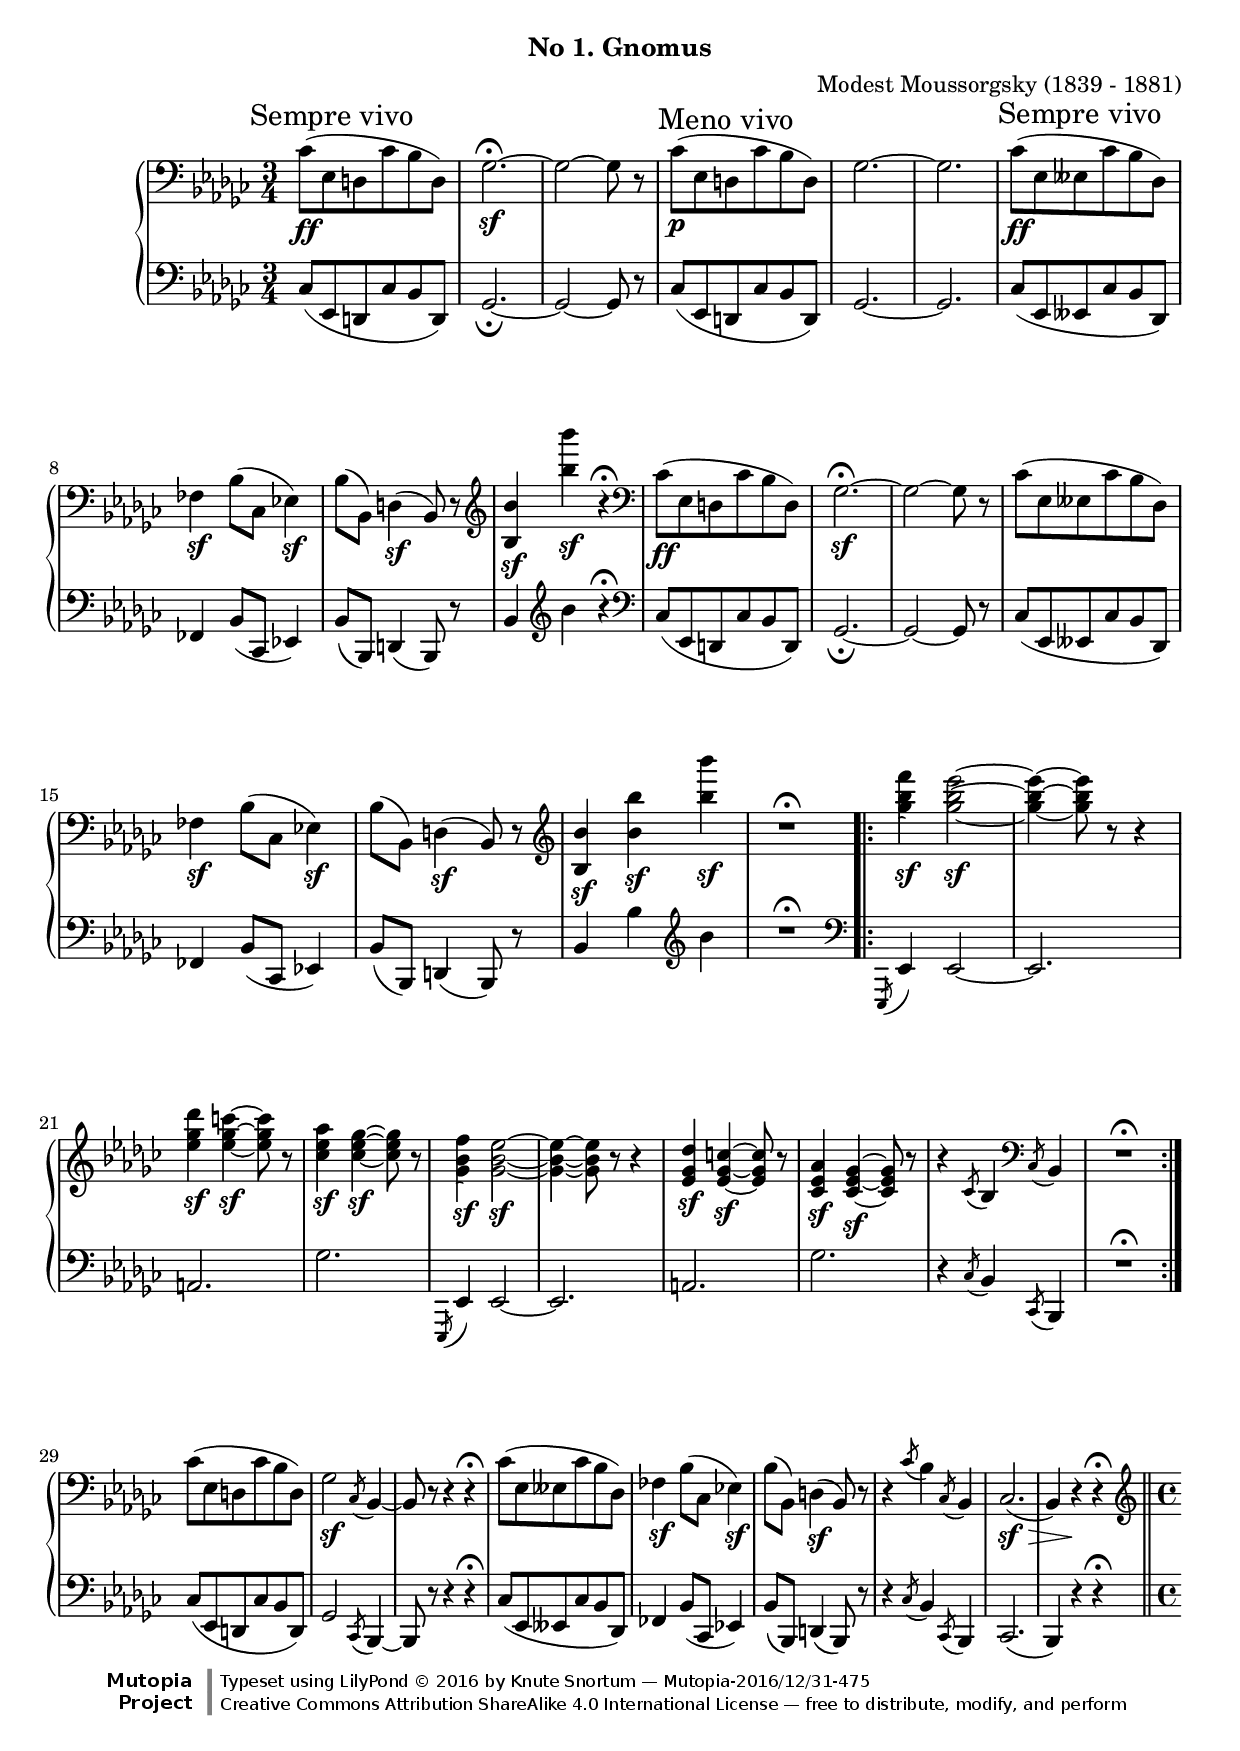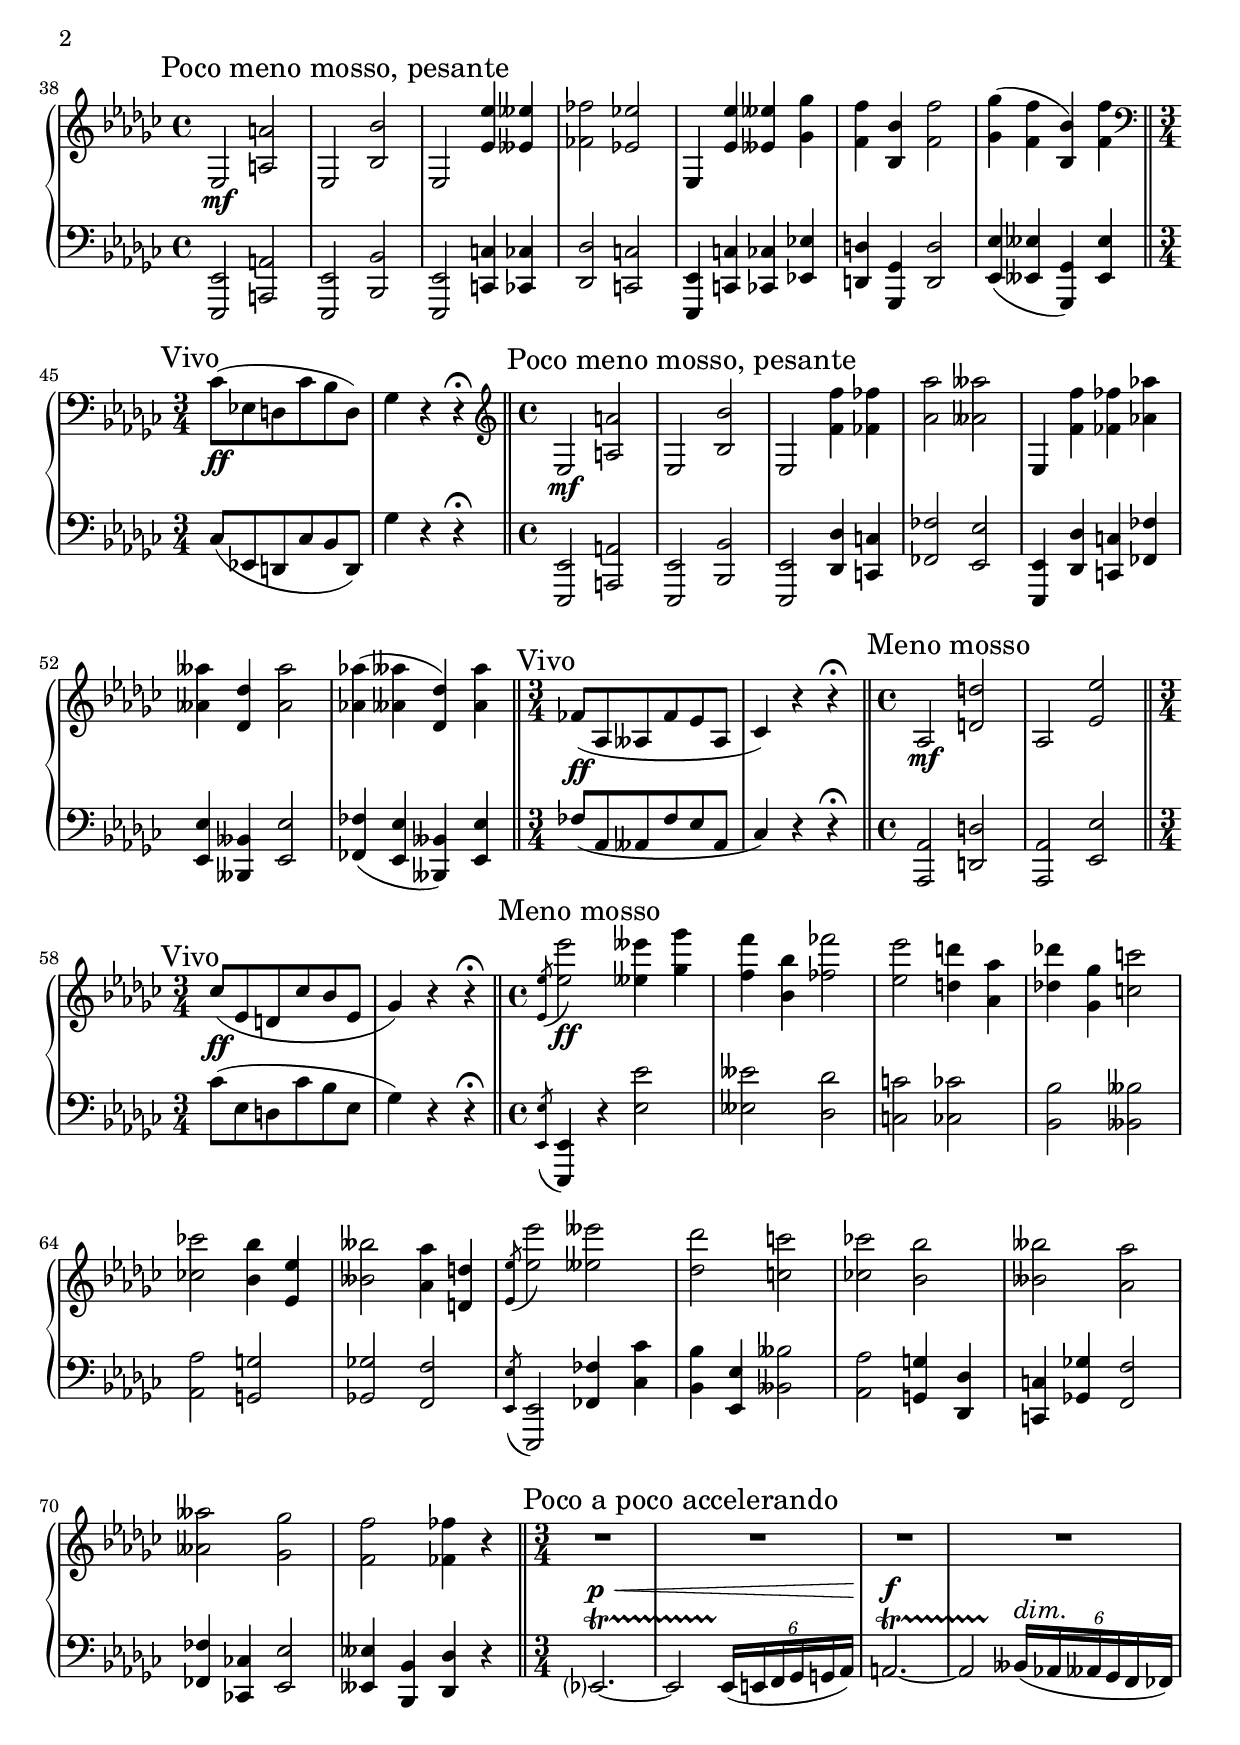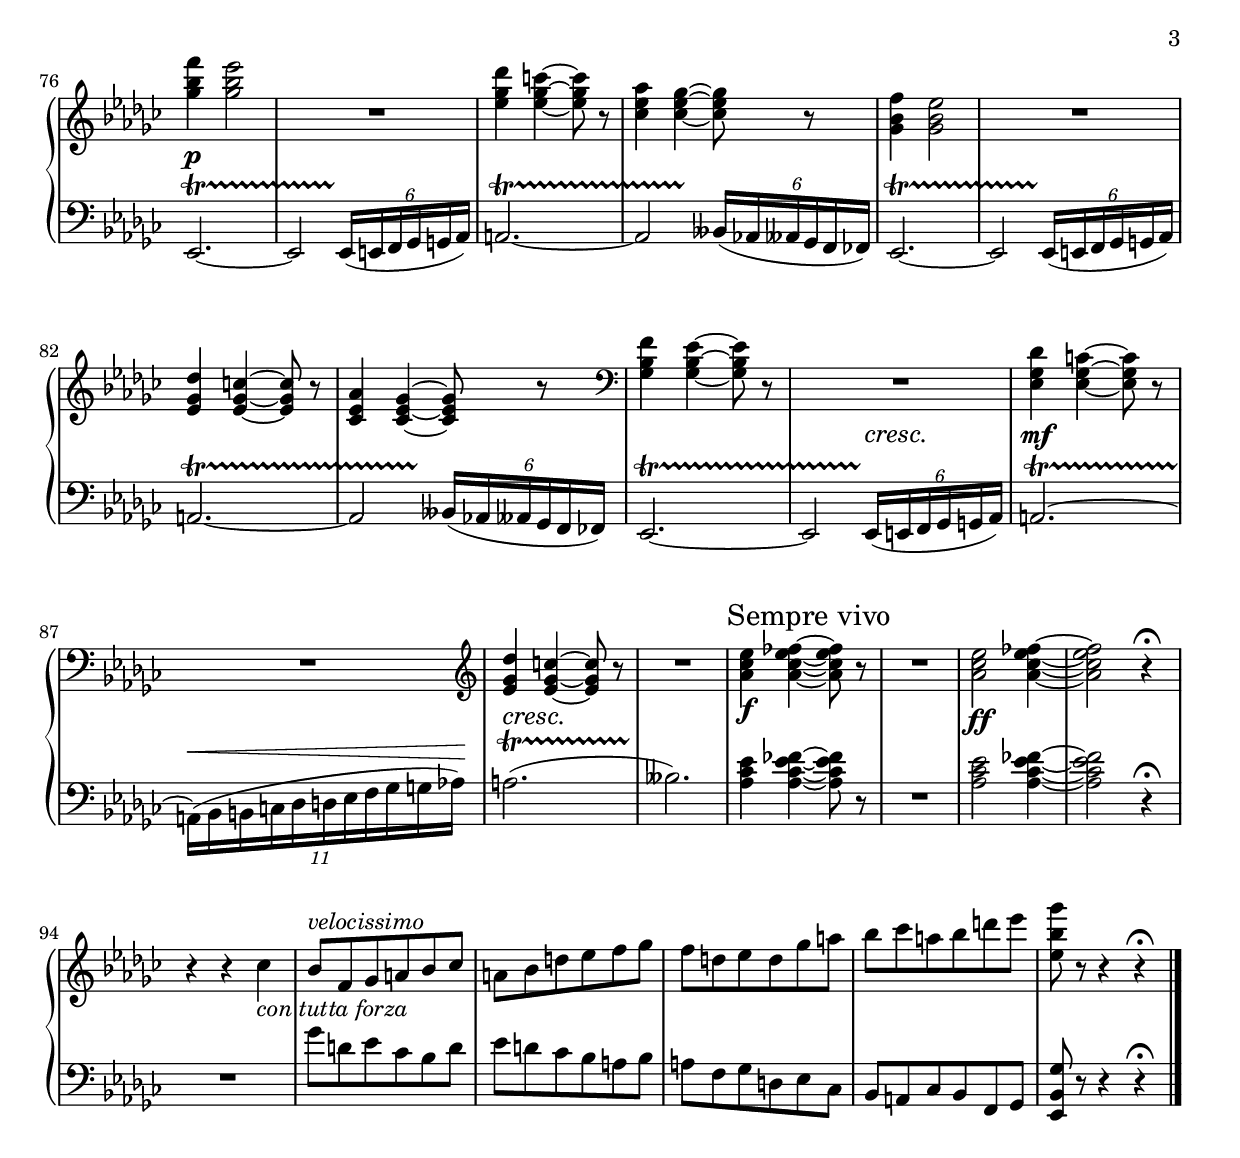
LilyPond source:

\version "2.18.2"
\language "english"

\header {
  %title        = "No 1. Gnomus"
  composer     = "Modest Moussorgsky (1839 - 1881)"
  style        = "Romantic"
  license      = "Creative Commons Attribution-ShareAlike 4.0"
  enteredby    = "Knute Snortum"
  date         = "1874"
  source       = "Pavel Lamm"

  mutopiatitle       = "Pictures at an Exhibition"
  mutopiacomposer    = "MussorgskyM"
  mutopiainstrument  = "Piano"
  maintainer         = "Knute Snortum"
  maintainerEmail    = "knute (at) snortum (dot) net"
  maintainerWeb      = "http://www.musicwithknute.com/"

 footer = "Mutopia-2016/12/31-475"
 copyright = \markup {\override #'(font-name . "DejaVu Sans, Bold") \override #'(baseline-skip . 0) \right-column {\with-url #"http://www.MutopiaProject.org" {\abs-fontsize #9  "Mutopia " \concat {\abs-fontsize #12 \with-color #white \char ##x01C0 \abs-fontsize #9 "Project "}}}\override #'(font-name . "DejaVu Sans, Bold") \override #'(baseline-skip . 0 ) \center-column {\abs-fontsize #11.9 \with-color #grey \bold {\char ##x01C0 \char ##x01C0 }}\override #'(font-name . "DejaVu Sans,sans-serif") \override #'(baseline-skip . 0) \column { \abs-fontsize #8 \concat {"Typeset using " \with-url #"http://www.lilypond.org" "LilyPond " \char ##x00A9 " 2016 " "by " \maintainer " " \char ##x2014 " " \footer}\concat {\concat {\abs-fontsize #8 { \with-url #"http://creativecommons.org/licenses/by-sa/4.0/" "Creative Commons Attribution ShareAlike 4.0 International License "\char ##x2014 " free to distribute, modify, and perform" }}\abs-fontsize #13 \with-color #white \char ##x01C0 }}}
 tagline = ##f
}

sempreVivo = {
  \once
  \override Score.RehearsalMark.self-alignment-X = #LEFT
  \mark "Sempre vivo" 
}
menoVivo = {
  \once
  \override Score.RehearsalMark.self-alignment-X = #LEFT
  \mark  "Meno vivo" 
}
pesante = {
  \once
  \override Score.RehearsalMark.self-alignment-X = #LEFT
  \mark  "Poco meno mosso, pesante" 
}
vivo = {
  \once
  \override Score.RehearsalMark.self-alignment-X = #LEFT
  \mark  "Vivo" 
}
menoMosso = {
  \once
  \override Score.RehearsalMark.self-alignment-X = #LEFT
  \mark  "Meno mosso" 
}
pocoAccel = {
  \once
  \override Score.RehearsalMark.self-alignment-X = #LEFT
  \mark "Poco a poco accelerando"
}
veloc = \markup { \italic "velocissimo" }
forza = \markup { \italic "con tutta forza" }
noDash = \override DynamicTextSpanner.dash-period = #-1.0

upper = {
  \time 3/4
  \clef bass
  \sempreVivo 
  | cf'8 ( \ff ef d cf' bf d )
  | gf2. ~ \sf \fermata
  | gf2 ~ gf8 r
  \menoVivo 
  | cf'8 ( \p ef d cf' bf d )
  | gf2. ~
  | gf2.
  \sempreVivo 
  | cf'8 ( \ff ef eff cf' bf df )
  
  \barNumberCheck #8
  
  | ff4 \sf bf8 ( cf ef4 ) \sf
  | bf8 ( bf, ) d4 ( \sf bf,8 ) r
  | \clef treble <bf bf'>4 \sf <bf'' bf'''> \sf r \fermata
  | \clef bass cf'8 ( \ff ef d cf' bf d )
  | gf2. ~ \sf \fermata
  | gf2 ~ gf8 r
  | cf'8 ( ef eff cf' bf df )
  | ff4 \sf bf8 ( cf ef4 ) \sf
  
  \barNumberCheck #16
  
  | bf8 ( bf, ) d4 ( \sf bf,8 ) r
  | \clef treble <bf bf'>4 \sf <bf' bf''> \sf <bf'' bf'''> \sf 
  | R2. \fermataMarkup
  
  \repeat volta 2 {
    | \acciaccatura s8 <gf'' bf'' f'''>4 \sf <gf'' bf'' ef'''>2 ~ \sf
    | q4 ~ q8 r r4 \break
    | <ef'' gf'' df'''>4 \sf <ef'' gf'' c'''> \sf ~ q8 r
    | <cf'' ef'' af''>4 \sf <cf'' ef'' gf''> \sf ~ q8 r
    | \acciaccatura s8 <gf' bf' f''>4 \sf <gf' bf' ef''>2 ~ \sf
    
    % Prevent bar number check warnings when unfolding repeats
    \tag #'midi { \set Score.currentBarNumber = #24 }
    \barNumberCheck #24
    
    | q4 ~ q8 r r4
    | <ef' gf' df''>4 \sf <ef' gf' c''> \sf ~ q8 r
    | <cf' ef' af'>4 \sf <cf' ef' gf'> \sf ~ q8 r
    | r4 \acciaccatura cf'8 bf4 \clef bass \acciaccatura cf8 bf,4
    | R2. \fermataMarkup
  }
  \break
  
  \clef bass
  | cf'8 ( ef d cf' bf d )
  | gf2 \sf \acciaccatura cf8 bf,4 ~
  | bf,8 r r4 r4 \fermata
  
  \barNumberCheck #32
  
  | cf'8 ( ef eff cf' bf df )
  | ff4 \sf bf8 ( cf ef4 ) \sf
  | bf8 ( bf, ) d4 ( \sf bf,8 ) r
  | r4 \acciaccatura cf'8 bf4 \acciaccatura cf8 bf,4
  | cf2. \sf \> (
  | bf,4 ) r \! r \fermata \break
  
  \time 4/4
  \clef treble
  \bar "||"
  \pesante 
  | ef2 \mf <a a'>
  | ef2 <bf bf'>
  
  \barNumberCheck #40
  
  | ef2 <ef' ef''>4 <eff' eff''>
  | <ff' ff''>2 <ef' ef''>
  | ef4 <ef' ef''> <eff' eff''> <gf' gf''>
  | <f' f''>4 <bf bf'> <f' f''>2
  | <gf' gf''>4 ( <f' f''> <bf bf'> ) <f' f''> \break
  
  \clef bass
  \time 3/4
  \bar "||"
  \vivo 
  | cf'8 ( \ff ef d cf' bf d )
  | gf4 r r \fermata
  
  \clef treble
  \time 4/4
  \bar "||"
  \pesante 
  | ef2 \mf <a a'>
  
  \barNumberCheck #48
  
  | ef2 <bf bf'>
  | ef2 <f' f''>4 <ff' ff''>
  | <af' af''>2 <aff' aff''>
  | ef4 <f' f''> <ff' ff''> <af' af''>
  | <aff' aff''>4 <df' df''> <aff' aff''>2
  | <af' af''>4 ( <aff' aff''> <df' df''> ) <aff' aff''>
  
  \time 3/4
  \bar "||"
  \vivo 
  | ff'8 \ff ( af aff ff' ef' aff
  | cf'4 ) r r \fermata
  
  \barNumberCheck #56
  
  \time 4/4
  \bar "||"
  \menoMosso 
  | af2 \mf <d' d''>
  | af2 <ef' ef''>
  
  \time 3/4
  \bar "||"
  \vivo 
  | cf''8 \ff ( ef' d' cf'' bf' ef' 
  | gf'4 ) r r \fermata
  
  \time 4/4
  \bar "||"
  \menoMosso 
  | \acciaccatura <ef' ef''>8 <ef'' ef'''>2 \ff
    <eff'' eff'''>4 <gf'' gf'''>
  | <f'' f'''>4 <bf' bf''> <ff'' ff'''>2
  | <ef'' ef'''>2 <d'' d'''>4 <af' af''>
  | <df'' df'''>4 <gf' gf''> <c'' c'''>2
  
  \barNumberCheck #64
  
  | <cf'' cf'''>2 <bf' bf''>4 <ef' ef''>
  | <bff' bff''>2 <af' af''>4 <d' d''>
  | \acciaccatura <ef' ef''>8 <ef'' ef'''>2 <eff'' eff'''>
  | <df'' df'''>2 <c'' c'''>
  | <cf'' cf'''>2 <bf' bf''>
  | <bff' bff''>2 <af' af''>
  | <aff' aff''>2 <gf' gf''>
  | <f' f''>2 <ff' ff''>4 r
  
  \barNumberCheck #72
  
  \time 3/4
  \bar "||"
  \pocoAccel
  | R2. 
  | R2. * 3
  | <gf'' bf'' f'''>4 <gf'' bf'' ef'''>2
  | R2.
  | <ef'' gf'' df'''>4 <ef'' gf'' c'''> ~ q8 r
  | <cf'' ef'' af''>4 <cf'' ef'' gf''> ~ q8 r
  
  \barNumberCheck #80
  
  | <gf' bf' f''>4 <gf' bf' ef''>2
  | R2.
  | <ef' gf' df''>4 <ef' gf' c''> ~ q8 r
  | <cf' ef' af'>4 <cf' ef' gf'> ~ q8 r
  \clef bass
  | <gf bf f'>4 <gf bf ef'> ~ q8 r
  | R2.
  | <ef gf df'>4 <ef gf c'> ~ q8 r
  | R2.
  
  \barNumberCheck #88
  
  \clef treble
  | <ef' gf' df''>4 <ef' gf' c''> ~ q8 r
  | R2.
  \sempreVivo
  | <af' cf'' ef''>4 \f <af' cf'' ef'' ff''> ~ q8 r
  | R2.
  | <af' cf'' ef''>2 \ff <af' cf'' ef'' ff''>4 ~
  | q2 r4 \fermata
  \relative c'' {
    | r4 r cf _ \forza
    | bf8 ^ \veloc f gf a bf cf
    
    \barNumberCheck #96
    
    | a8 bf d ef f gf
    | f8 d ef d gf a
    | bf8 cf a bf d ef
    | <gf bf, ef,>8 r r4 r \fermata
    | \bar "|."
  }
}

lower = {
  \time 3/4
  \clef bass
  
  | cf8 ( ef, d, cf bf, d, )
  | gf,2. ~ _ \fermata
  | gf,2 ~ gf,8 r
  | cf8 ( ef, d, cf bf, d, )
  | gf,2. ~
  | gf,2.
  | cf8 ( ef, eff, cf bf, df, )
  
  \barNumberCheck #8
  
  | ff,4 bf,8 ( cf, ef,4 )
  | bf,8 ( bf,, ) d,4 ( bf,,8 ) r
  | bf,4 \clef treble bf' r \fermata
  | \clef bass cf8 ( ef, d, cf bf, d, )
  | gf,2. ~ _ \fermata
  | gf,2 ~ gf,8 r
  | cf8 ( ef, eff, cf bf, df, )
  | ff,4 bf,8 ( cf, ef,4 )
  
  \barNumberCheck #16
  
  | bf,8 ( bf,, ) d,4 ( bf,,8 ) r
  | bf,4 bf \clef treble bf'
  | R2. \fermataMarkup 
  \clef bass
  
  \repeat volta 2 {
    | \acciaccatura ef,,8 ef,4 ef,2 ~
    | ef,2.
    | a,2.
    | gf2.
    | \acciaccatura ef,,8 ef,4 ef,2 ~
    
    % Prevent bar number check warnings when unfolding repeats
    \tag #'midi { \set Score.currentBarNumber = #24 }
    \barNumberCheck #24
    
    | ef,2.
    | a,2.
    | gf2.
    | r4 \acciaccatura cf8 bf,4 \acciaccatura cf,8 bf,,4
    | R2. \fermataMarkup
  }
  
  | cf8 ( ef, d, cf bf, d, )
  | gf,2 \acciaccatura cf,8 bf,,4 ~
  | bf,,8 r r4 r \fermata
  
  \barNumberCheck #32
  
  | cf8 ( ef, eff, cf bf, df, )
  | ff,4 bf,8 ( cf, ef,4 )
  | bf,8 ( bf,, ) d,4 ( bf,,8 ) r
  | r4 \acciaccatura cf8 bf,4 \acciaccatura cf,8 bf,,4
  | cf,2. (
  | bf,,4 ) r r \fermata 
  
  \time 4/4
  | <ef, ef,,>2 <a, a,,>
  | <ef, ef,,>2 <bf, bf,,>
  
  \barNumberCheck #40
  
  | <ef, ef,,>2 <c c,>4 <cf cf,>
  | <df df,>2 <c c,>
  | <ef, ef,,>4 <c c,> <cf cf,> <ef ef,>
  | <d d,>4 <gf, gf,,> <d d,>2
  | <ef ef,>4 ( <eff eff,> <gf, gf,,> ) <eff eff,>
  
  \time 3/4
  | cf8 ( ef, d, cf bf, d, )
  | gf4 r r \fermata
  
  \time 4/4
  | <ef, ef,,>2 <a, a,,>
  
  \barNumberCheck #48
  
  | <ef, ef,,>2 <bf, bf,,>
  | <ef, ef,,>2 <df df,>4 <c c,>
  | <ff ff,>2 <ef ef,>
  | <ef, ef,,>4 <df df,> <c c,> <ff ff,>
  | <ef ef,>4 <bff, bff,,> <ef ef,>2
  | <ff ff,>4 ( <ef ef,> <bff, bff,,> ) <ef ef,>
  
  \time 3/4
  | ff8 ( af, aff, ff ef aff,
  | cf4 ) r r \fermata
  
  \barNumberCheck #56
  
  \time 4/4
  | <af, af,,>2 <d d,>
  | <af, af,,>2 <ef ef,>
  
  \time 3/4
  | cf'8 ( ef d cf' bf ef 
  | gf4 ) r r \fermata
  
  \time 4/4
  | \acciaccatura <ef ef,>8 <ef, ef,,>4 r <ef' ef>2
  | <eff' eff>2 <df' df>
  | <c' c>2 <cf cf'>
  | <bf bf,>2 <bff bff,>
  
  \barNumberCheck #64
  
  | <af af,>2 <g g,>
  | <gf gf,>2 <f f,>
  | \acciaccatura <ef ef,>8 <ef, ef,,>2 <ff ff,>4 <cf cf'>
  | <bf bf,>4 <ef ef,> <bff bff,>2
  | <af af,>2 <g g,>4 <df df,>
  | <c c,>4 <gf gf,> <f f,>2
  | <ff ff,>4 <cf cf,> <ef ef,>2
  | <eff eff,>4 <bf, bf,,> <df df,> r
  
  \barNumberCheck #72
  
  \time 3/4
  \tag #'layout {
    | ef,?2. ^ \p \startTrillSpan ^ \< ~
    | ef,2 \tuplet 6/4 { 
      ef,16 \stopTrillSpan ( [ e, f, gf, g, af, \! ] ) 
    }
    | a,2. ^ \f \startTrillSpan ~
    | a,2 \tuplet 6/4 {
      bff,16 ^ \dim \stopTrillSpan ( [ af, aff, gf, f, ff, ] )
    }
    | ef,2. ^ \p \startTrillSpan  ~
    | ef,2 \tuplet 6/4 { 
      ef,16 \stopTrillSpan ( [ e, f, gf, g, af, ] ) 
    }
    | a,2. \startTrillSpan ~
    | a,2 \tuplet 6/4 {
      bff,16 \stopTrillSpan ( [ af, aff, gf, f, ff, ] )
    }    
  }
  
  \tag #'midi {
    | \repeat unfold 6 { ef,16 f, }
    | \repeat unfold 4 { ef,16 f, } \tuplet 6/4 { 
      ef,16 ( [ e, f, gf, g, af, ] ) 
    }  
    | \repeat unfold 6 { a,16 bf, }
    | \repeat unfold 4 { a,16 bf, } \tuplet 6/4 {
      bff,16 ( [ af, aff, gf, f, ff, ] )
    }
    | \repeat unfold 6 { ef,16 f, }
    | \repeat unfold 4 { ef,16 f, } \tuplet 6/4 { 
      ef,16 ( [ e, f, gf, g, af, ] ) 
    }  
    | \repeat unfold 6 { a,16 bf, }
    | \repeat unfold 4 { a,16 bf, } \tuplet 6/4 {
      bff,16 ( [ af, aff, gf, f, ff, ] )
    }          
  }
  
  \barNumberCheck #80
  
  \tag #'layout {
    | ef,2. \startTrillSpan  ~
    | ef,2 \tuplet 6/4 { 
      ef,16 \stopTrillSpan ( [ e, f, gf, g, af, ] ) 
    }
    | a,2. \startTrillSpan ~
    | a,2 \tuplet 6/4 {
      bff,16 \stopTrillSpan ( [ af, aff, gf, f, ff, ] )
    }
    | ef,2. \startTrillSpan  ~
    | ef,2 \tuplet 6/4 { 
      ef,16 ^ \cresc \stopTrillSpan ( [ e, f, gf, g, af, ] ) 
    }
    | a,2. ^ \mf \startTrillSpan ~
    | \tuplet 11/12 {  
      a,16 ^ \< \stopTrillSpan ( [ bf, b, c df d ef f gf g af \! ] ) 
    }
  }
  
  \tag #'midi {
    | \repeat unfold 6 { ef,16 f, }
    | \repeat unfold 4 { ef,16 f, } \tuplet 6/4 { 
      ef,16 ( [ e, f, gf, g, af, ] ) 
    }  
    | \repeat unfold 6 { a,16 bf, }
    | \repeat unfold 4 { a,16 bf, } \tuplet 6/4 {
      bff,16 ( [ af, aff, gf, f, ff, ] )
    }
    | \repeat unfold 6 { ef,16 f, }
    | \repeat unfold 4 { ef,16 f, } \tuplet 6/4 { 
      ef,16 ( [ e, f, gf, g, af, ] ) 
    }  
    | \repeat unfold 6 { a,16 bf, }
    | \tuplet 11/12 {
      bff,16 ( [ bf, b, c df d ef f gf g af ] )
    }          
  }  
  
  \barNumberCheck #88

  \tag #'layout {
    | a2. ^ \cresc \startTrillSpan (
    | bff2. ) \stopTrillSpan  
  }
  
  \tag #'midi {
    | \repeat unfold 6 { a16 bf }
    | \repeat unfold 6 { a16 bf }
  }
  
  | <af cf' ef'>4 \! <af cf' ef' ff'> ~ q8 r
  | R2.
  | <af cf' ef'>2 <af cf' ef' ff'>4 ~
  | q2 r4 \fermata
  \relative c'' {
    | R2.
    | gf8 d ef cf bf d
    
    \barNumberCheck #96
    
    | ef8 d cf bf a bf
    | a8 f gf d ef cf
    | bf8 a cf bf f gf
    | <ef bf' gf'>8 r r4 r \fermata
  }
}

global = {
  \key ef \minor
  \accidentalStyle piano
  \noDash
}

\bookpart {
  \header {
    subtitle = "No 1. Gnomus"
  }
  \score {
    \keepWithTag #'layout
    \new PianoStaff 
    <<
      \new Staff = "up" {
        \global
        \upper
      }
      \new Staff = "down" {
        \global
        \lower
      }
    >>
    \layout {
    }
  }
}

% MIDI only
\score {
  \keepWithTag #'midi
  \unfoldRepeats {
    \new PianoStaff 
    <<
      \new Staff = "up" {
        \global
        \upper
      }
      \new Staff = "down" {
        \global
        \lower
      }
    >>
  }
  \midi { 
    \tempo 4 = 230
  }
}
